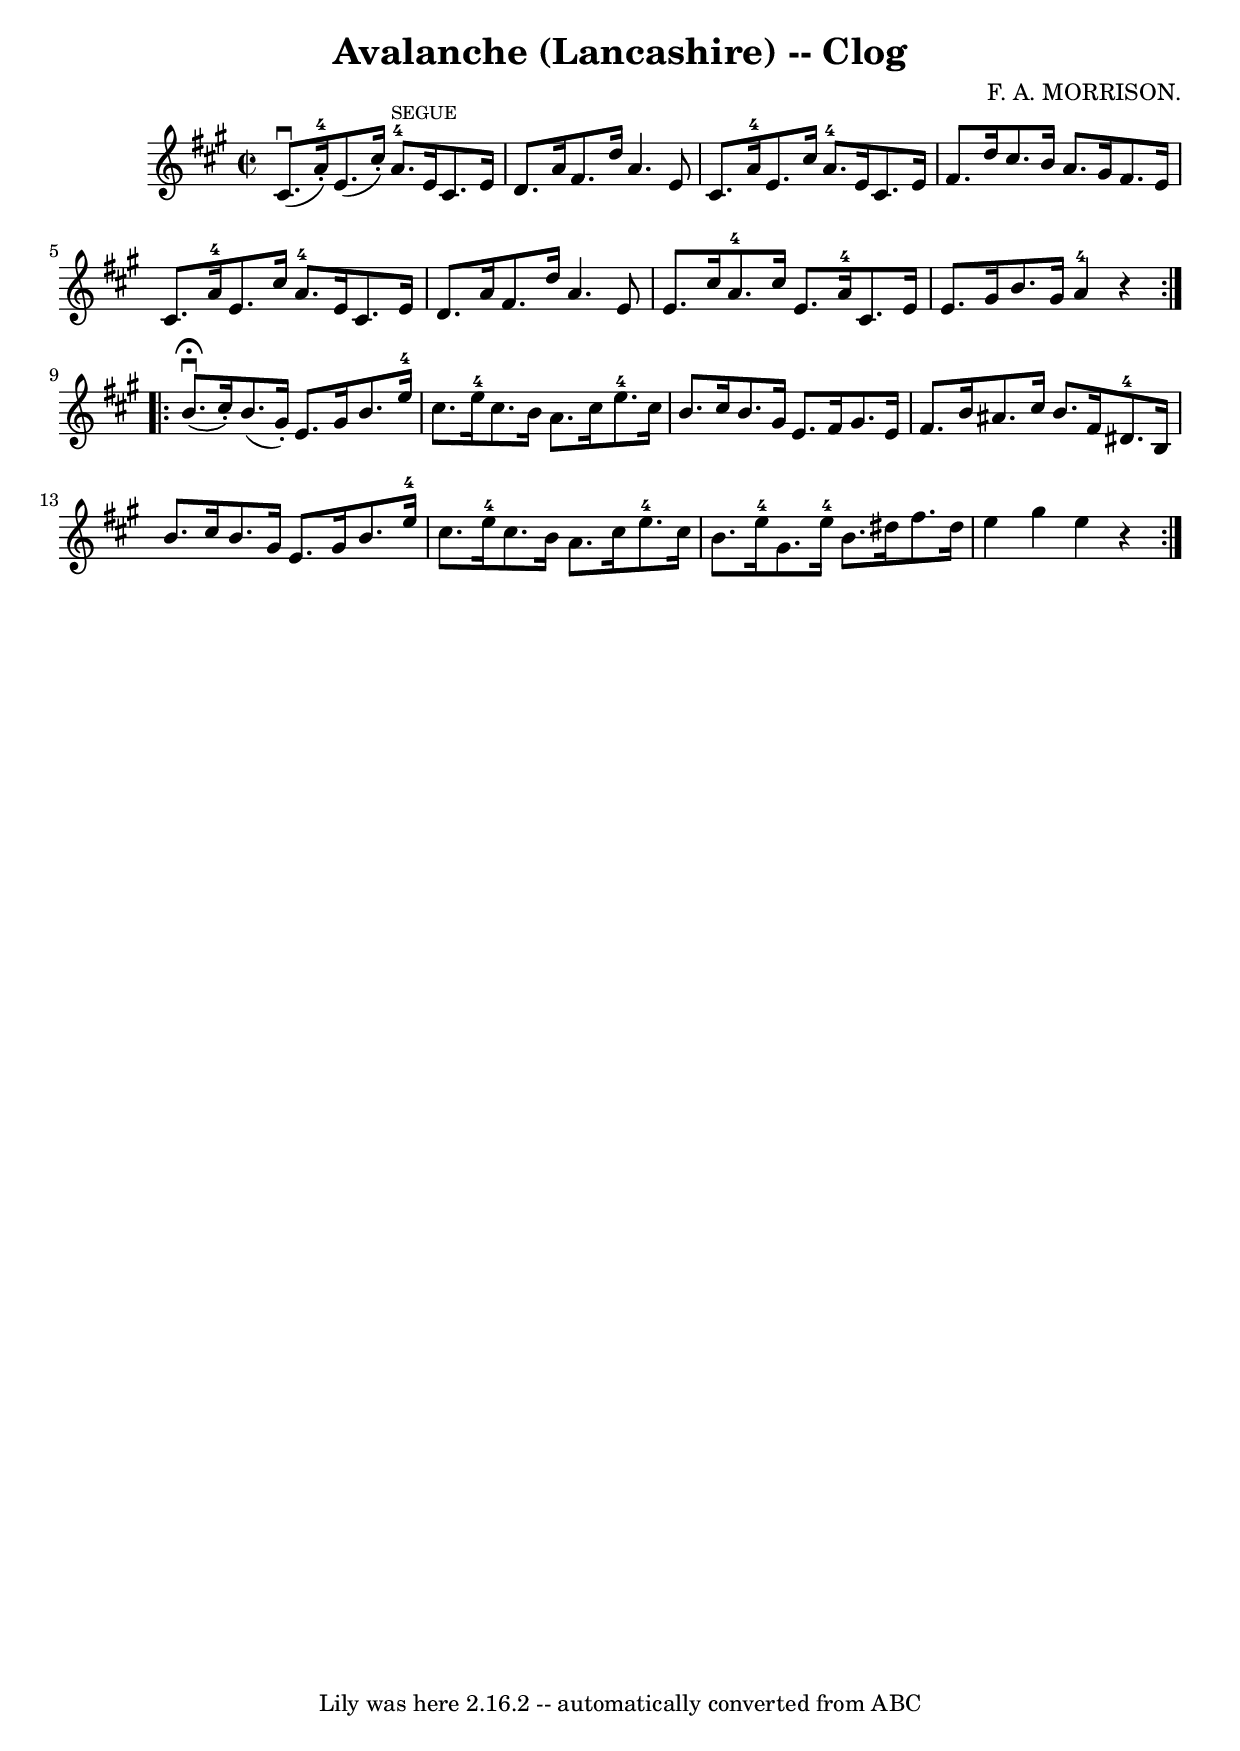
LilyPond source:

\version "2.16.2"
\include "Mammoth.ily"
\header {
  %% book = "Ryan's Mammoth Collection"
 composer = "F. A. MORRISON."
 crossRefNumber = "1"
 footnotes = "\\\\158 943"
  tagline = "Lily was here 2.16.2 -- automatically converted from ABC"
  title = "Avalanche (Lancashire) -- Clog"

}
voicedefault =  {



  \repeat volta 2 {

    \override Staff.TimeSignature #'style = #'C
    \time 2/2 
    \key a \major
 cis'8.^\downbow(a'16-4-.) e'8. ( cis''16-.) a'8.-4^\segue e'16 cis'8. e'16     |
 d'8. a'16 fis'8. d''16 a'4. e'8     |
 cis'8. a'16-4 e'8. cis''16 a'8.-4 e'16 cis'8. e'16    |
 fis'8. d''16 cis''8. b'16 a'8. gis'16 fis'8. e'16      |
 cis'8. a'16-4 e'8. cis''16 a'8.-4 e'16 cis'8. e'16     |
 d'8. a'16 fis'8. d''16 a'4. e'8     |
 e'8. cis''16 a'8.-4 cis''16 e'8. a'16-4 cis'8. e'16     |
 e'8. gis'16 b'8. gis'16 a'4-4   
    r4   
  }     
  \repeat volta 2 { b'8.^\fermata^\downbow(cis''16-.) b'8. (gis'16-.) e'8. gis'16 b'8. e''16-4    |
 cis''8. e''16-4 cis''8. b'16 a'8. cis''16 e''8.-4 cis''16      |
 b'8. cis''16 b'8. gis'16 e'8. fis'16 gis'8. e'16     |
 fis'8. b'16 ais'8. cis''16 b'8. fis'16 dis'8.-4 b16     |
 b'8. cis''16 b'8. gis'16 e'8. gis'16 b'8. e''16-4    |
 cis''8. e''16-4 cis''8. b'16 a'8. cis''16 e''8.-4 cis''16     |
 b'8. e''16-4 gis'8. e''16-4 b'8. dis''16 fis''8. dis''16    |
    
 e''4 gis''4 e''4    r4   
  }   

}

\score{
  <<

    \context Staff="default"
    {
      \voicedefault 
      
    }

  >>
  \layout {
    
  }
  \midi {
  }

}
